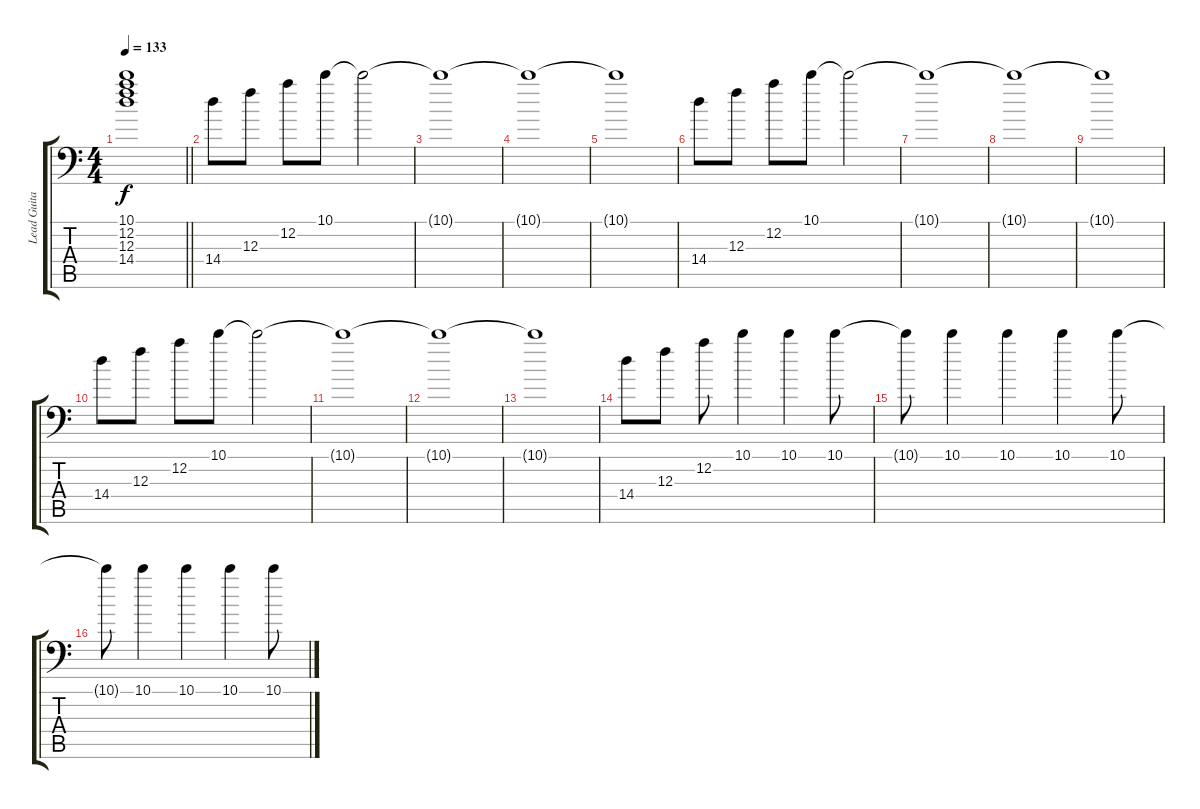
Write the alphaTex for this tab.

\track ("Lead Guitar #3" "Lead Guita") {instrument electricguitarjazz}
\staff {score tabs}
\tuning (D4 A3 F3 C3 G2 A1) {hide}
\ts (4 4)
\tempo 133
\clef f4
\barLineRight lightlight
\ks c
(10.1{t} 12.2{t} 12.3{t} 14.4{t}).1{dy f} |
\section ("" "")
14.4.8{volume 11 instrument distortionguitar} 12.3.8 12.2.8 10.1.8 10.1{t}.2 |
10.1{t}.1 |
10.1{t}.1 |
10.1{t}.1 |
14.4.8 12.3.8 12.2.8 10.1.8 10.1{t}.2 |
10.1{t}.1 |
10.1{t}.1 |
10.1{t}.1 |
14.4.8 12.3.8 12.2.8 10.1.8 10.1{t}.2 |
10.1{t}.1 |
10.1{t}.1 |
10.1{t}.1 |
14.4.8 12.3.8 12.2.8 10.1.4 10.1.4 10.1.8 |
10.1{t}.8 10.1.4 10.1.4 10.1.4 10.1.8 |
10.1{t}.8 10.1.4 10.1.4 10.1.4 10.1.8
